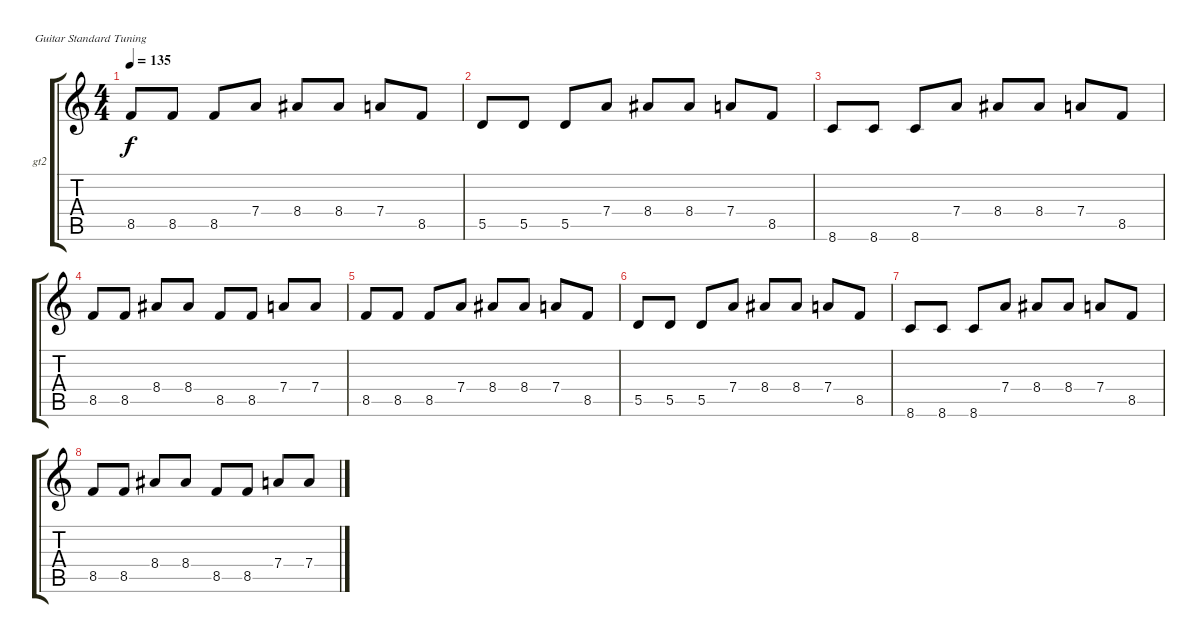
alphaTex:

\defaultSystemsLayout 4
\bracketExtendMode groupsimilarinstruments
\firstSystemTrackNameOrientation horizontal
\otherSystemsTrackNameOrientation horizontal
\track ("Distortion-2" "gt2") {instrument distortionguitar}
\staff {score tabs}
\tuning (E4 B3 G3 D3 A2 E2)
\ts (4 4)
\tempo 135
\clef g2
\scale
0.485477
\ks c
8.5.8{dy f instrument distortionguitar} 8.5.8 8.5.8 7.4.8 8.4.8 8.4.8 7.4.8 8.5.8 |
\scale
0.257261 5.5.8 5.5.8 5.5.8 7.4.8 8.4.8 8.4.8 7.4.8 8.5.8 |
\scale
0.257261 8.6.8 8.6.8 8.6.8 7.4.8 8.4.8 8.4.8 7.4.8 8.5.8 |
8.5.8 8.5.8 8.4.8 8.4.8 8.5.8 8.5.8 7.4.8 7.4.8 |
8.5.8 8.5.8 8.5.8 7.4.8 8.4.8 8.4.8 7.4.8 8.5.8 |
5.5.8 5.5.8 5.5.8 7.4.8 8.4.8 8.4.8 7.4.8 8.5.8 |
8.6.8 8.6.8 8.6.8 7.4.8 8.4.8 8.4.8 7.4.8 8.5.8 |
8.5.8 8.5.8 8.4.8 8.4.8 8.5.8 8.5.8 7.4.8 7.4.8
